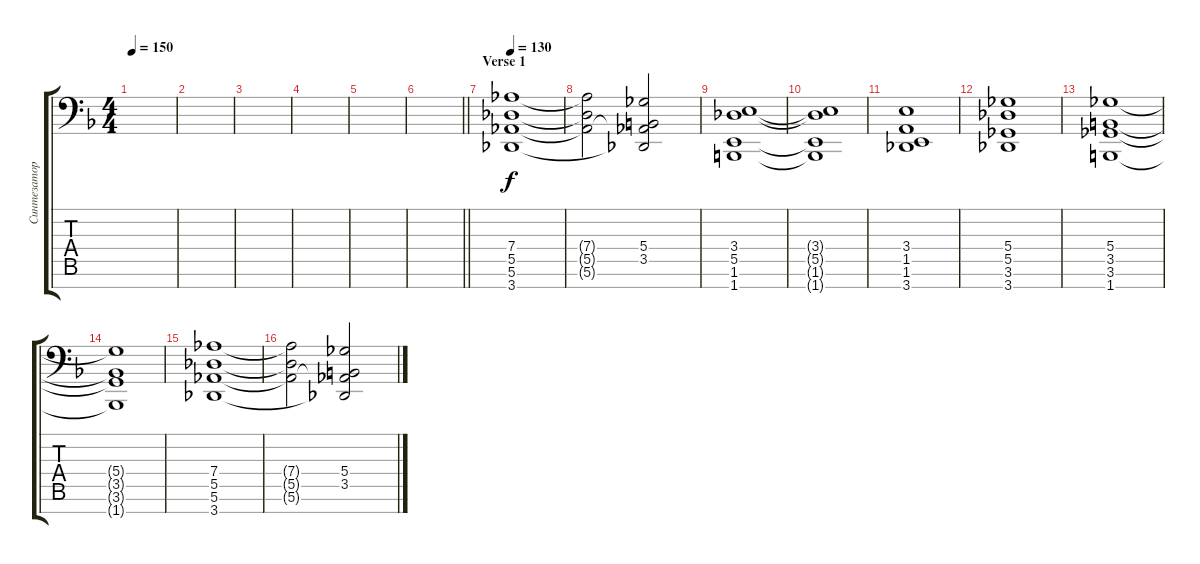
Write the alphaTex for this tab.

\track ("Синтезатор" "Синтезатор") {instrument synthstrings1}
\staff {score tabs}
\tuning (Eb4 Bb3 Gb3 Db3 Ab2 Eb2 Bb1) {hide}
\ts (4 4)
\tempo 150
\clef f4
\ks dminor
|
|
|
|
|
\barLineRight lightlight
|
\section ("" "Verse 1")
\tempo 130
(7.4 5.5 5.6 3.7).1 |
(7.4{t} 5.5{t} 5.6{t}).2 (5.4 3.5 5.6{t} 3.7{t}).2 |
(3.4 5.5 1.6 1.7).1 |
(3.4{t} 5.5{t} 1.6{t} 1.7{t}).1 |
(3.4 1.5 1.6 3.7).1 |
(5.4 5.5 3.6 3.7).1 |
(5.4 3.5 3.6 1.7).1 |
(5.4{t} 3.5{t} 3.6{t} 1.7{t}).1 |
(7.4 5.5 5.6 3.7).1 |
(7.4{t} 5.5{t} 5.6{t}).2 (5.4 3.5 5.6{t} 3.7{t}).2
